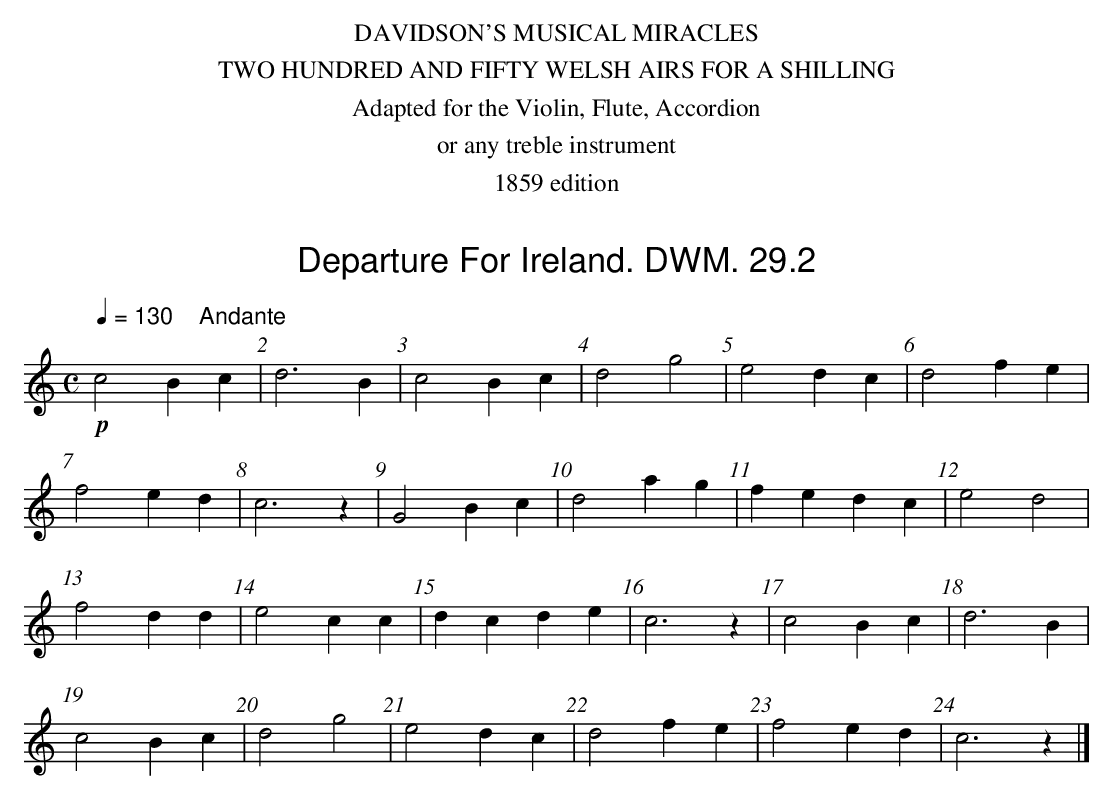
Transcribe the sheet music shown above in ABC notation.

X:1
T:Departure For Ireland. DWM. 29.2
M:C
L:1/4
Q:1/4=130 "    Andante"
K:C
!p!c2 Bc|d3 B|c2 Bc|d2g2|e2 dc|d2 fe|
f2 ed|c3z|G2 Bc|d2 ag|fedc|e2d2|
f2 dd|e2 cc|dcde|c3z|c2 Bc|d3 B|
c2 Bc|d2g2|e2 dc|d2 fe|f2 ed|c3z|]
